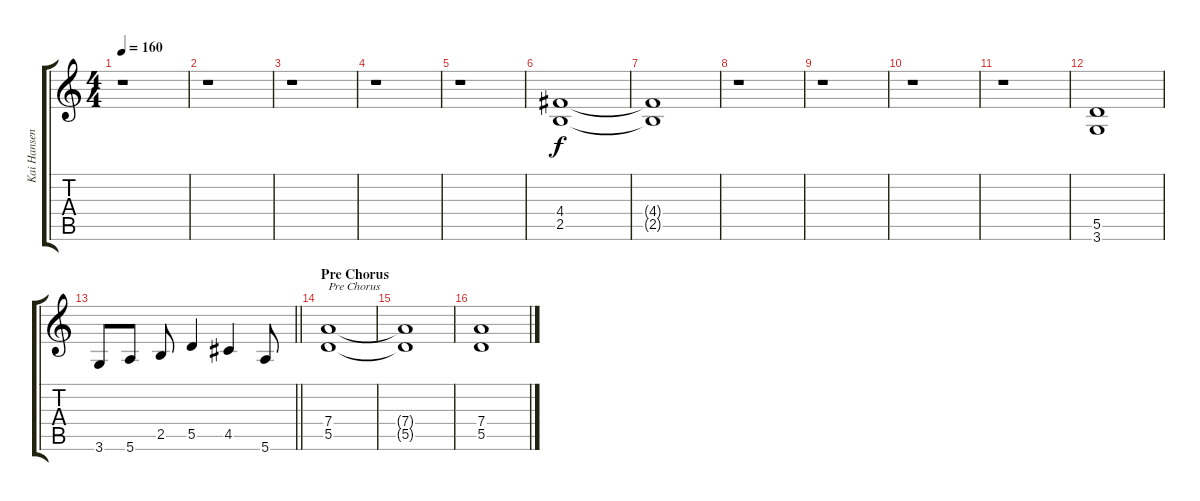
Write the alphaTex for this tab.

\track ("Kai Hansen" "Kai Hansen") {instrument distortionguitar}
\staff {score tabs}
\tuning (E4 B3 G3 D3 A2 E2) {hide}
\ts (4 4)
\tempo 160
\clef g2
\ks c
r.1{dy f} |
r.1 |
r.1 |
r.1 |
r.1 |
(4.4 2.5).1 |
(4.4{t} 2.5{t}).1 |
r.1 |
r.1 |
r.1 |
r.1 |
(5.5 3.6).1 |
\barLineRight lightlight
3.6.8 5.6.8 2.5.8 5.5.4 4.5.4 5.6.8 |
\section ("" "Pre Chorus")
(7.4 5.5).1{txt "Pre Chorus"} |
(7.4{t} 5.5{t}).1 |
(7.4 5.5).1
